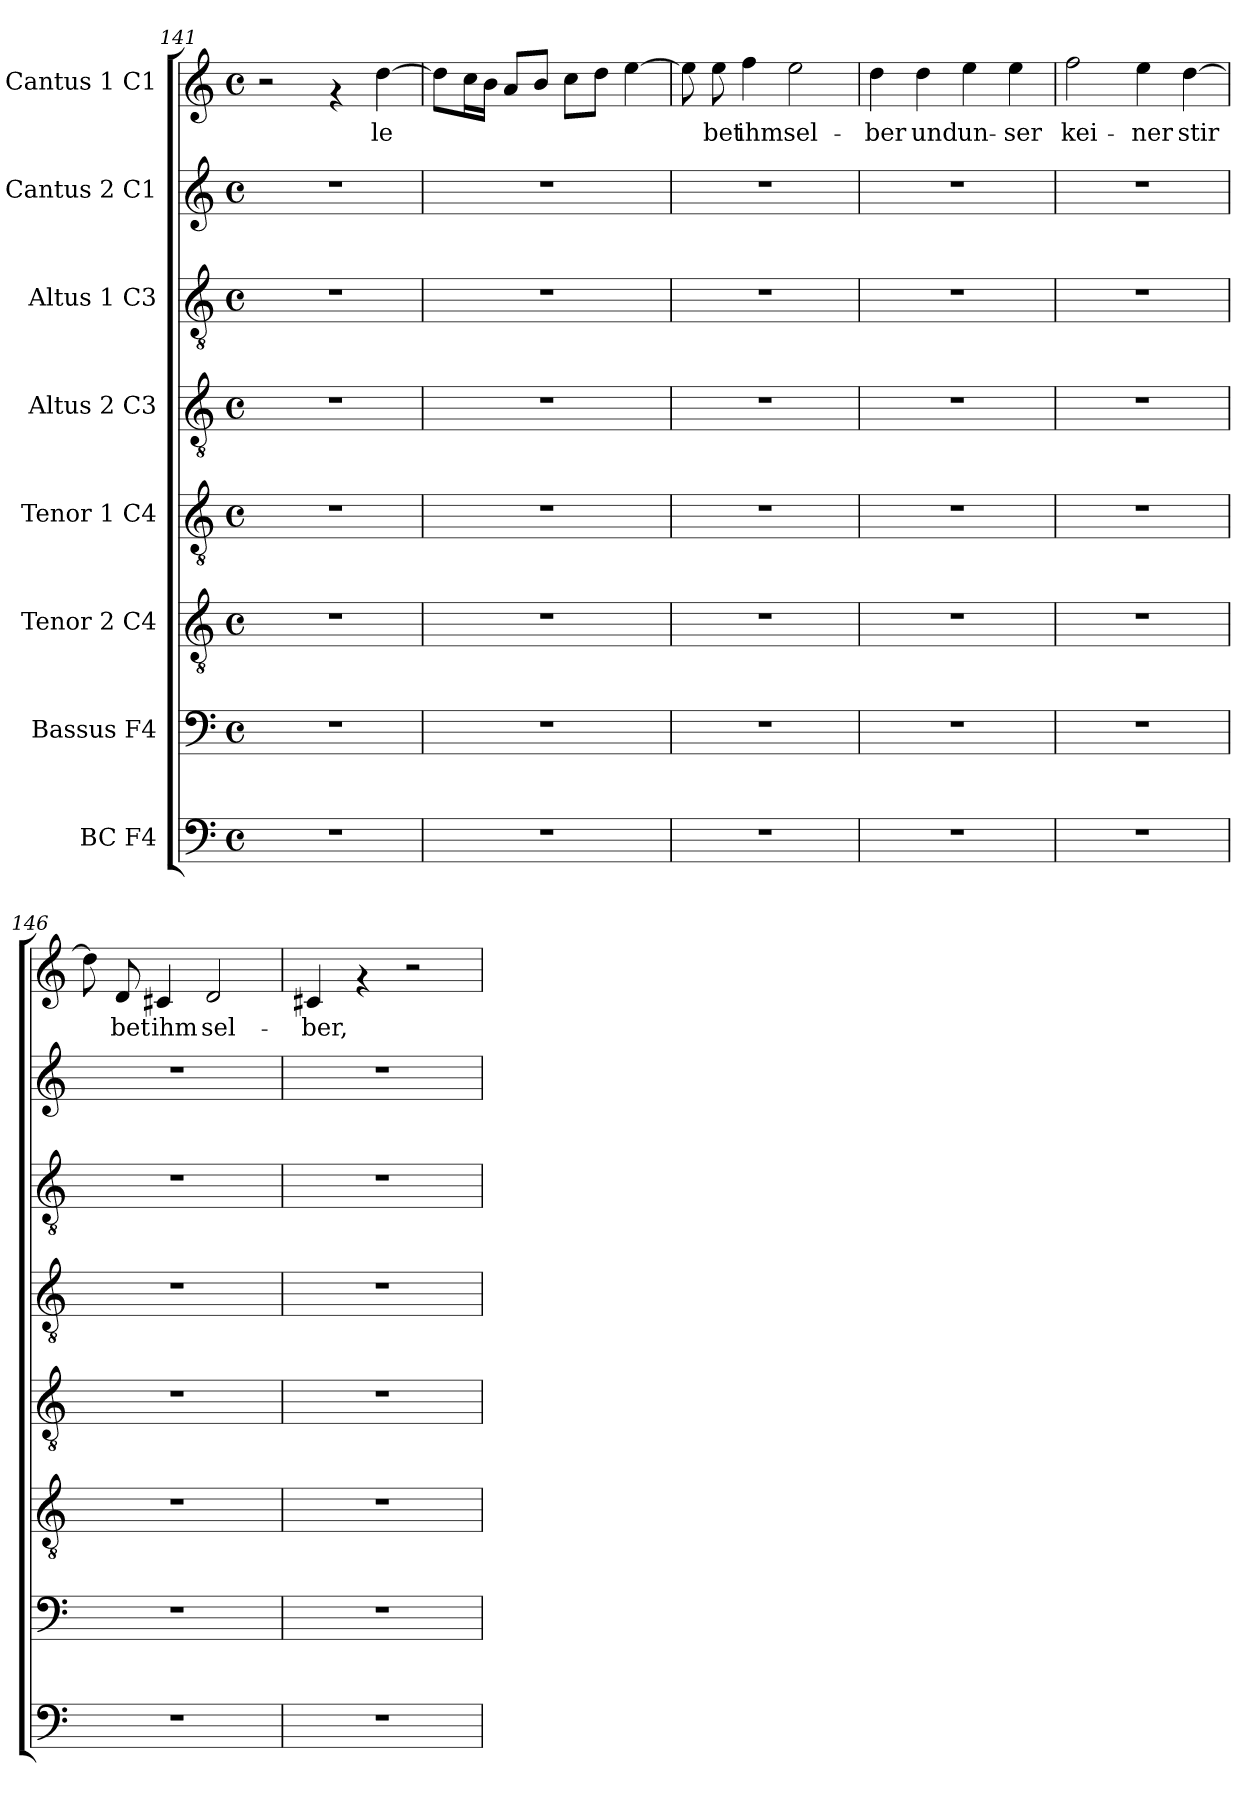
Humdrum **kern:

**kern	**kern	**kern	**kern	**kern	**kern	**kern	**kern	**text
*part8	*part7	*part6	*part5	*part4	*part3	*part2	*part1	*part1
*staff8	*staff7	*staff6	*staff5	*staff4	*staff3	*staff2	*staff1	*staff1
*I"BC  F4	*I"Bassus  F4	*I"Tenor 2  C4	*I"Tenor 1  C4	*I"Altus 2  C3	*I"Altus 1  C3	*I"Cantus 2  C1	*I"Cantus 1  C1	*
*clefF4	*clefF4	*clefGv2	*clefGv2	*clefGv2	*clefGv2	*clefG2	*clefG2	*
*k[]	*k[]	*k[]	*k[]	*k[]	*k[]	*k[]	*k[]	*
*C:	*C:	*C:	*C:	*C:	*C:	*C:	*C:	*
*M4/4	*M4/4	*M4/4	*M4/4	*M4/4	*M4/4	*M4/4	*M4/4	*
*met(c)	*met(c)	*met(c)	*met(c)	*met(c)	*met(c)	*met(c)	*met(c)	*
=141	=141	=141	=141	=141	=141	=141	=141	=141
1r	1r	1r	1r	1r	1r	1r	2r	.
.	.	.	.	.	.	.	4rf	.
!	!	!	!	!	!	!	!	!LO:LY:b:cj
.	.	.	.	.	.	.	[>4dd\	le-
=142	=142	=142	=142	=142	=142	=142	=142	=142
!	!	!	!	!	!	!	!	!LO:LY:b:cj
1r	1r	1r	1r	1r	1r	1r	8dd\L]	--
!	!	!	!	!	!	!	!	!LO:LY:b:cj
.	.	.	.	.	.	.	16cc\	--
!	!	!	!	!	!	!	!	!LO:LY:b:cj
.	.	.	.	.	.	.	16b\J	--
!	!	!	!	!	!	!	!	!LO:LY:b:cj
.	.	.	.	.	.	.	8a/L	--
!	!	!	!	!	!	!	!	!LO:LY:b:cj
.	.	.	.	.	.	.	8b/J	--
!	!	!	!	!	!	!	!	!LO:LY:b:cj
.	.	.	.	.	.	.	8cc\L	--
!	!	!	!	!	!	!	!	!LO:LY:b:cj
.	.	.	.	.	.	.	8dd\J	--
!	!	!	!	!	!	!	!	!LO:LY:b:cj
.	.	.	.	.	.	.	[>4ee\	--
=143	=143	=143	=143	=143	=143	=143	=143	=143
!	!	!	!	!	!	!	!	!LO:LY:b:cj
1r	1r	1r	1r	1r	1r	1r	8ee\]	--
!	!	!	!	!	!	!	!	!LO:LY:b:cj
.	.	.	.	.	.	.	8ee\	-bet
!	!	!	!	!	!	!	!	!LO:LY:b:cj
.	.	.	.	.	.	.	4ff\	ihm
!	!	!	!	!	!	!	!	!LO:LY:b:cj
.	.	.	.	.	.	.	2ee\	sel-
=144	=144	=144	=144	=144	=144	=144	=144	=144
!	!	!	!	!	!	!	!	!LO:LY:b:cj
1r	1r	1r	1r	1r	1r	1r	4dd\	-ber
!	!	!	!	!	!	!	!	!LO:LY:b:cj
.	.	.	.	.	.	.	4dd\	und
!	!	!	!	!	!	!	!	!LO:LY:b:cj
.	.	.	.	.	.	.	4ee\	un-
!	!	!	!	!	!	!	!	!LO:LY:b:cj
.	.	.	.	.	.	.	4ee\	-ser
!!LO:LB:g=z
=145	=145	=145	=145	=145	=145	=145	=145	=145
!	!	!	!	!	!	!	!	!LO:LY:b:cj
1r	1r	1r	1r	1r	1r	1r	2ff\	kei-
!	!	!	!	!	!	!	!	!LO:LY:b:cj
.	.	.	.	.	.	.	4ee\	-ner
!	!	!	!	!	!	!	!	!LO:LY:b:cj
.	.	.	.	.	.	.	[>4dd\	stir-
=146	=146	=146	=146	=146	=146	=146	=146	=146
!	!	!	!	!	!	!	!	!LO:LY:b:cj
1r	1r	1r	1r	1r	1r	1r	8dd\]	--
!	!	!	!	!	!	!	!	!LO:LY:b:cj
.	.	.	.	.	.	.	8d/	-bet
!	!	!	!	!	!	!	!	!LO:LY:b:cj
.	.	.	.	.	.	.	4c#X/	ihm
!	!	!	!	!	!	!	!	!LO:LY:b:cj
.	.	.	.	.	.	.	2d/	sel-
=147	=147	=147	=147	=147	=147	=147	=147	=147
!	!	!	!	!	!	!	!	!LO:LY:b:cj
1r	1r	1r	1r	1r	1r	1r	4c#X/	-ber,
.	.	.	.	.	.	.	4rf	.
.	.	.	.	.	.	.	2r	.
=	=	=	=	=	=	=	=	=
*-	*-	*-	*-	*-	*-	*-	*-	*-
